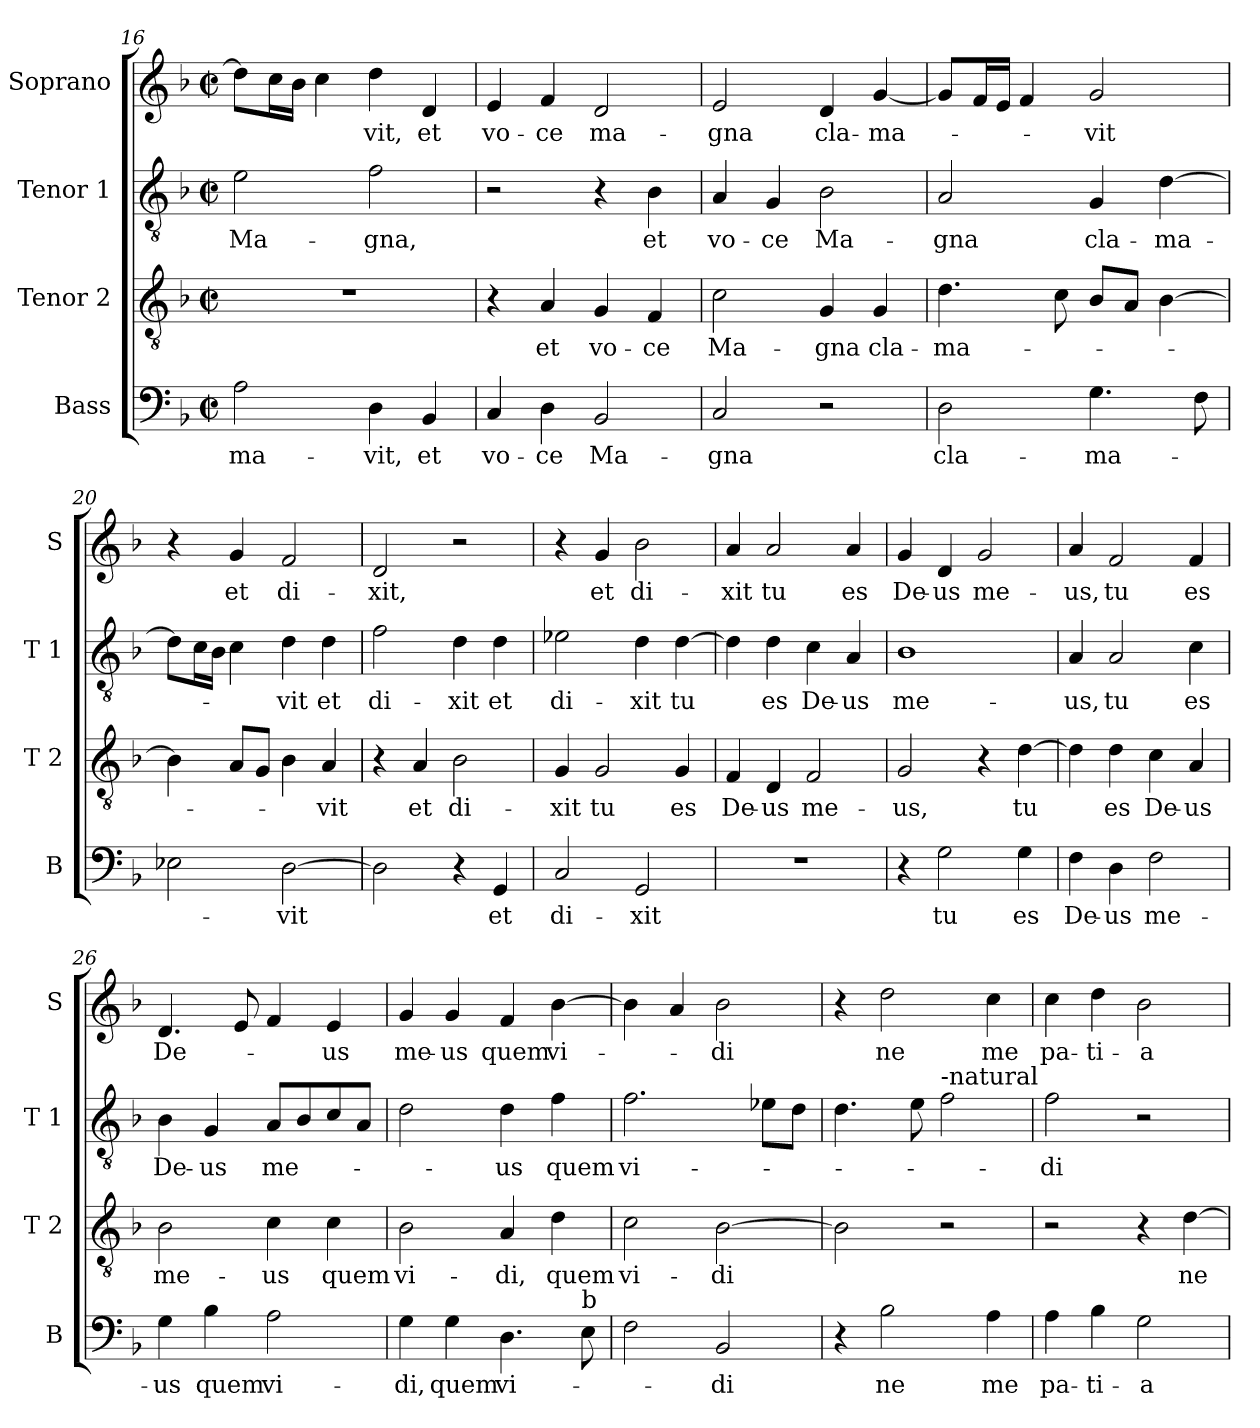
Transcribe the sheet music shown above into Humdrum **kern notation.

**kern	**text	**kern	**text	**kern	**text	**kern	**text
*part4	*part4	*part3	*part3	*part2	*part2	*part1	*part1
*staff4	*staff4	*staff3	*staff3	*staff2	*staff2	*staff1	*staff1
*I"Bass	*	*I"Tenor 2	*	*I"Tenor 1	*	*I"Soprano	*
*I'B	*	*I'T 2	*	*I'T 1	*	*I'S	*
!!LO:PB:g=z
*clefF4	*	*clefGv2	*	*clefGv2	*	*clefG2	*
*k[b-]	*	*k[b-]	*	*k[b-]	*	*k[b-]	*
*F:	*	*F:	*	*F:	*	*F:	*
*M2/2	*	*M2/2	*	*M2/2	*	*M2/2	*
*met(c|)	*	*met(c|)	*	*met(c|)	*	*met(c|)	*
=16	=16	=16	=16	=16	=16	=16	=16
!	!LO:LY:b	!	!	!	!LO:LY:b	!	!
2A\	-ma-	1r	.	2e\	Ma-	8dd\L]	.
.	.	.	.	.	.	16cc\L	.
.	.	.	.	.	.	16b-\JJ	.
.	.	.	.	.	.	4cc\	.
!	!LO:LY:b	!	!	!	!LO:LY:b	!	!LO:LY:b
4D\	-vit,	.	.	2f\	-gna,	4dd\	-vit,
!	!LO:LY:b	!	!	!	!	!	!LO:LY:b
4BB-/	et	.	.	.	.	4d/	et
=17	=17	=17	=17	=17	=17	=17	=17
!	!LO:LY:b	!	!	!	!	!	!LO:LY:b
4C/	vo-	4r	.	2r	.	4e/	vo-
!	!LO:LY:b	!	!LO:LY:b	!	!	!	!LO:LY:b
4D\	-ce	4A/	et	.	.	4f/	-ce
!	!LO:LY:b	!	!LO:LY:b	!	!	!	!LO:LY:b
2BB-/	Ma-	4G/	vo-	4r	.	2d/	ma-
!	!	!	!LO:LY:b	!	!LO:LY:b	!	!
.	.	4F/	-ce	4B-\	et	.	.
=18	=18	=18	=18	=18	=18	=18	=18
!	!LO:LY:b	!	!LO:LY:b	!	!LO:LY:b	!	!LO:LY:b
2C/	-gna	2c\	Ma-	4A/	vo-	2e/	-gna
!	!	!	!	!	!LO:LY:b	!	!
.	.	.	.	4G/	-ce	.	.
!	!	!	!LO:LY:b	!	!LO:LY:b	!	!LO:LY:b
2r	.	4G/	-gna	2B-\	Ma-	4d/	cla-
!	!	!	!LO:LY:b	!	!	!	!LO:LY:b
.	.	4G/	cla-	.	.	[4g/	-ma-
=19	=19	=19	=19	=19	=19	=19	=19
!	!LO:LY:b	!	!LO:LY:b	!	!LO:LY:b	!	!
2D\	cla-	4.d\	-ma-	2A/	-gna	8g/L]	.
.	.	.	.	.	.	16f/L	.
.	.	.	.	.	.	16e/JJ	.
.	.	.	.	.	.	4f/	.
.	.	8c\	.	.	.	.	.
!	!LO:LY:b	!	!	!	!LO:LY:b	!	!LO:LY:b
4.G\	-ma-	8B-/L	.	4G/	cla-	2g/	-vit
.	.	8A/J	.	.	.	.	.
!	!	!	!	!	!LO:LY:b	!	!
.	.	[4B-\	.	[4d\	-ma-	.	.
8F\	.	.	.	.	.	.	.
=20	=20	=20	=20	=20	=20	=20	=20
2E-X\	.	4B-\]	.	8d\L]	.	4r	.
.	.	.	.	16c\L	.	.	.
.	.	.	.	16B-\JJ	.	.	.
!	!	!	!	!	!	!	!LO:LY:b
.	.	8A/L	.	4c\	.	4g/	et
.	.	8G/J	.	.	.	.	.
!	!LO:LY:b	!	!	!	!LO:LY:b	!	!LO:LY:b
[2D\	-vit	4B-\	.	4d\	-vit	2f/	di-
!	!	!	!LO:LY:b	!	!LO:LY:b	!	!
.	.	4A/	-vit	4d\	et	.	.
!!LO:LB:g=z
=21	=21	=21	=21	=21	=21	=21	=21
!	!	!	!	!	!LO:LY:b	!	!LO:LY:b
2D\]	.	4r	.	2f\	di-	2d/	-xit,
!	!	!	!LO:LY:b	!	!	!	!
.	.	4A/	et	.	.	.	.
!	!	!	!LO:LY:b	!	!LO:LY:b	!	!
4r	.	2B-\	di-	4d\	-xit	2r	.
!	!LO:LY:b	!	!	!	!LO:LY:b	!	!
4GG/	et	.	.	4d\	et	.	.
=22	=22	=22	=22	=22	=22	=22	=22
!	!LO:LY:b	!	!LO:LY:b	!	!LO:LY:b	!	!
2C/	di-	4G/	-xit	2e-X\	di-	4r	.
!	!	!	!LO:LY:b	!	!	!	!LO:LY:b
.	.	2G/	tu	.	.	4g/	et
!	!LO:LY:b	!	!	!	!LO:LY:b	!	!LO:LY:b
2GG/	-xit	.	.	4d\	-xit	2b-\	di-
!	!	!	!LO:LY:b	!	!LO:LY:b	!	!
.	.	4G/	es	[4d\	tu	.	.
=23	=23	=23	=23	=23	=23	=23	=23
!	!	!	!LO:LY:b	!	!	!	!LO:LY:b
1r	.	4F/	De-	4d\]	.	4a/	-xit
!	!	!	!LO:LY:b	!	!LO:LY:b	!	!LO:LY:b
.	.	4D/	-us	4d\	es	2a/	tu
!	!	!	!LO:LY:b	!	!LO:LY:b	!	!
.	.	2F/	me-	4c\	De-	.	.
!	!	!	!	!	!LO:LY:b	!	!LO:LY:b
.	.	.	.	4A/	-us	4a/	es
=24	=24	=24	=24	=24	=24	=24	=24
!	!	!	!LO:LY:b	!	!LO:LY:b	!	!LO:LY:b
4r	.	2G/	-us,	1B-	me-	4g/	De-
!	!LO:LY:b	!	!	!	!	!	!LO:LY:b
2G\	tu	.	.	.	.	4d/	-us
!	!	!	!	!	!	!	!LO:LY:b
.	.	4r	.	.	.	2g/	me-
!	!LO:LY:b	!	!LO:LY:b	!	!	!	!
4G\	es	[4d\	tu	.	.	.	.
=25	=25	=25	=25	=25	=25	=25	=25
!	!LO:LY:b	!	!	!	!LO:LY:b	!	!LO:LY:b
4F\	De-	4d\]	.	4A/	-us,	4a/	-us,
!	!LO:LY:b	!	!LO:LY:b	!	!LO:LY:b	!	!LO:LY:b
4D\	-us	4d\	es	2A/	tu	2f/	tu
!	!LO:LY:b	!	!LO:LY:b	!	!	!	!
2F\	me-	4c\	De-	.	.	.	.
!	!	!	!LO:LY:b	!	!LO:LY:b	!	!LO:LY:b
.	.	4A/	-us	4c\	es	4f/	es
=26	=26	=26	=26	=26	=26	=26	=26
!	!LO:LY:b	!	!LO:LY:b	!	!LO:LY:b	!	!LO:LY:b
4G\	-us	2B-\	me-	4B-\	De-	4.d/	De-
!	!LO:LY:b	!	!	!	!LO:LY:b	!	!
4B-\	quem	.	.	4G/	-us	.	.
.	.	.	.	.	.	8e/	.
!	!LO:LY:b	!	!LO:LY:b	!	!LO:LY:b	!	!
2A\	vi-	4c\	-us	8A/L	me-	4f/	.
.	.	.	.	8B-/	.	.	.
!	!	!	!LO:LY:b	!	!	!	!LO:LY:b
.	.	4c\	quem	8c/	.	4e/	-us
.	.	.	.	8A/J	.	.	.
!!LO:LB:g=z
=27	=27	=27	=27	=27	=27	=27	=27
!	!LO:LY:b	!	!LO:LY:b	!	!	!	!LO:LY:b
4G\	-di,	2B-\	vi-	2d\	.	4g/	me-
!	!LO:LY:b	!	!	!	!	!	!LO:LY:b
4G\	quem	.	.	.	.	4g/	-us
!	!LO:LY:b	!	!LO:LY:b	!	!LO:LY:b	!	!LO:LY:b
4.D\	vi-	4A/	-di,	4d\	-us	4f/	quem
!	!	!	!LO:LY:b	!	!LO:LY:b	!	!LO:LY:b
.	.	4d\	quem	4f\	quem	[4b-\	vi-
!LO:TX:a:t=b	!	!	!	!	!	!	!
8E\	.	.	.	.	.	.	.
=28	=28	=28	=28	=28	=28	=28	=28
!	!	!	!LO:LY:b	!	!LO:LY:b	!	!
2F\	.	2c\	vi-	2.f\	vi-	4b-\]	.
.	.	.	.	.	.	4a/	.
!	!LO:LY:b	!	!LO:LY:b	!	!	!	!LO:LY:b
2BB-/	-di	[2B-\	-di	.	.	2b-\	-di
.	.	.	.	8e-X\L	.	.	.
.	.	.	.	8d\J	.	.	.
=29	=29	=29	=29	=29	=29	=29	=29
4r	.	2B-\]	.	4.d\	.	4r	.
!	!LO:LY:b	!	!	!	!	!	!LO:LY:b
2B-\	ne	.	.	.	.	2dd\	ne
.	.	.	.	8e\	.	.	.
!	!	!	!	!LO:TX:a:t=-natural	!	!	!
.	.	2r	.	2f\	.	.	.
!	!LO:LY:b	!	!	!	!	!	!LO:LY:b
4A\	me	.	.	.	.	4cc\	me
=30	=30	=30	=30	=30	=30	=30	=30
!	!LO:LY:b	!	!	!	!LO:LY:b	!	!LO:LY:b
4A\	pa-	2r	.	2f\	-di	4cc\	pa-
!	!LO:LY:b	!	!	!	!	!	!LO:LY:b
4B-\	-ti-	.	.	.	.	4dd\	-ti-
!	!LO:LY:b	!	!	!	!	!	!LO:LY:b
2G\	-a-	4r	.	2r	.	2b-\	-a-
!	!	!	!LO:LY:b	!	!	!	!
.	.	[4d\	ne	.	.	.	.
=	=	=	=	=	=	=	=
*-	*-	*-	*-	*-	*-	*-	*-
